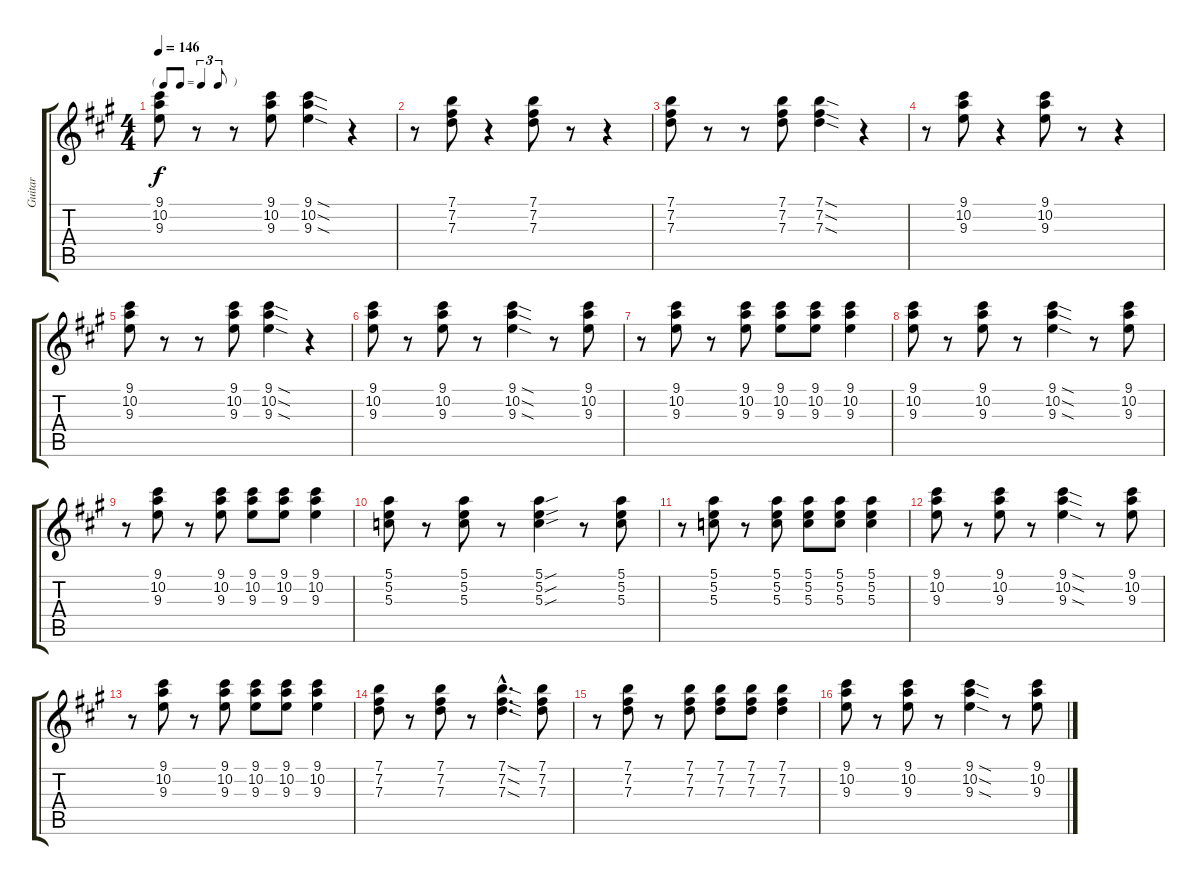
\track ("Guitar" "Guitar") {instrument electricguitarjazz}
\staff {score tabs}
\tuning (E4 B3 G3 D3 A2 E2) {hide}
\ts (4 4)
\tf triplet8th
\tempo 146
\clef g2
\ks a
(9.1 10.2 9.3).8{dy f} r.8 r.8 (9.1 10.2 9.3).8 (9.1{sod} 10.2{sod} 9.3{sod}).4 r.4 |
r.8 (7.1 7.2 7.3).8 r.4 (7.1 7.2 7.3).8 r.8 r.4 |
(7.1 7.2 7.3).8 r.8 r.8 (7.1 7.2 7.3).8 (7.1{sod} 7.2{sod} 7.3{sod}).4 r.4 |
r.8 (9.1 10.2 9.3).8 r.4 (9.1 10.2 9.3).8 r.8 r.4 |
(9.1 10.2 9.3).8 r.8 r.8 (9.1 10.2 9.3).8 (9.1{sod} 10.2{sod} 9.3{sod}).4 r.4 |
(9.1 10.2 9.3).8 r.8 (9.1 10.2 9.3).8 r.8 (9.1{sod} 10.2{sod} 9.3{sod}).4 r.8 (9.1 10.2 9.3).8 |
r.8 (9.1 10.2 9.3).8 r.8 (9.1 10.2 9.3).8 (9.1 10.2 9.3).8 (9.1 10.2 9.3).8 (9.1 10.2 9.3).4 |
(9.1 10.2 9.3).8 r.8 (9.1 10.2 9.3).8 r.8 (9.1{sod} 10.2{sod} 9.3{sod}).4 r.8 (9.1 10.2 9.3).8 |
r.8 (9.1 10.2 9.3).8 r.8 (9.1 10.2 9.3).8 (9.1 10.2 9.3).8 (9.1 10.2 9.3).8 (9.1 10.2 9.3).4 |
(5.1 5.2 5.3).8 r.8 (5.1 5.2 5.3).8 r.8 (5.1{sou} 5.2{sou} 5.3{sou}).4 r.8 (5.1 5.2 5.3).8 |
r.8 (5.1 5.2 5.3).8 r.8 (5.1 5.2 5.3).8 (5.1 5.2 5.3).8 (5.1 5.2 5.3).8 (5.1 5.2 5.3).4 |
(9.1 10.2 9.3).8 r.8 (9.1 10.2 9.3).8 r.8 (9.1{sod} 10.2{sod} 9.3{sod}).4 r.8 (9.1 10.2 9.3).8 |
r.8 (9.1 10.2 9.3).8 r.8 (9.1 10.2 9.3).8 (9.1 10.2 9.3).8 (9.1 10.2 9.3).8 (9.1 10.2 9.3).4 |
(7.1 7.2 7.3).8 r.8 (7.1 7.2 7.3).8 r.8 (7.1{sod hac} 7.2{sod hac} 7.3{sod hac}).4{d} (7.1 7.2 7.3).8 |
r.8 (7.1 7.2 7.3).8 r.8 (7.1 7.2 7.3).8 (7.1 7.2 7.3).8 (7.1 7.2 7.3).8 (7.1 7.2 7.3).4 |
(9.1 10.2 9.3).8 r.8 (9.1 10.2 9.3).8 r.8 (9.1{sod} 10.2{sod} 9.3{sod}).4 r.8 (9.1 10.2 9.3).8
